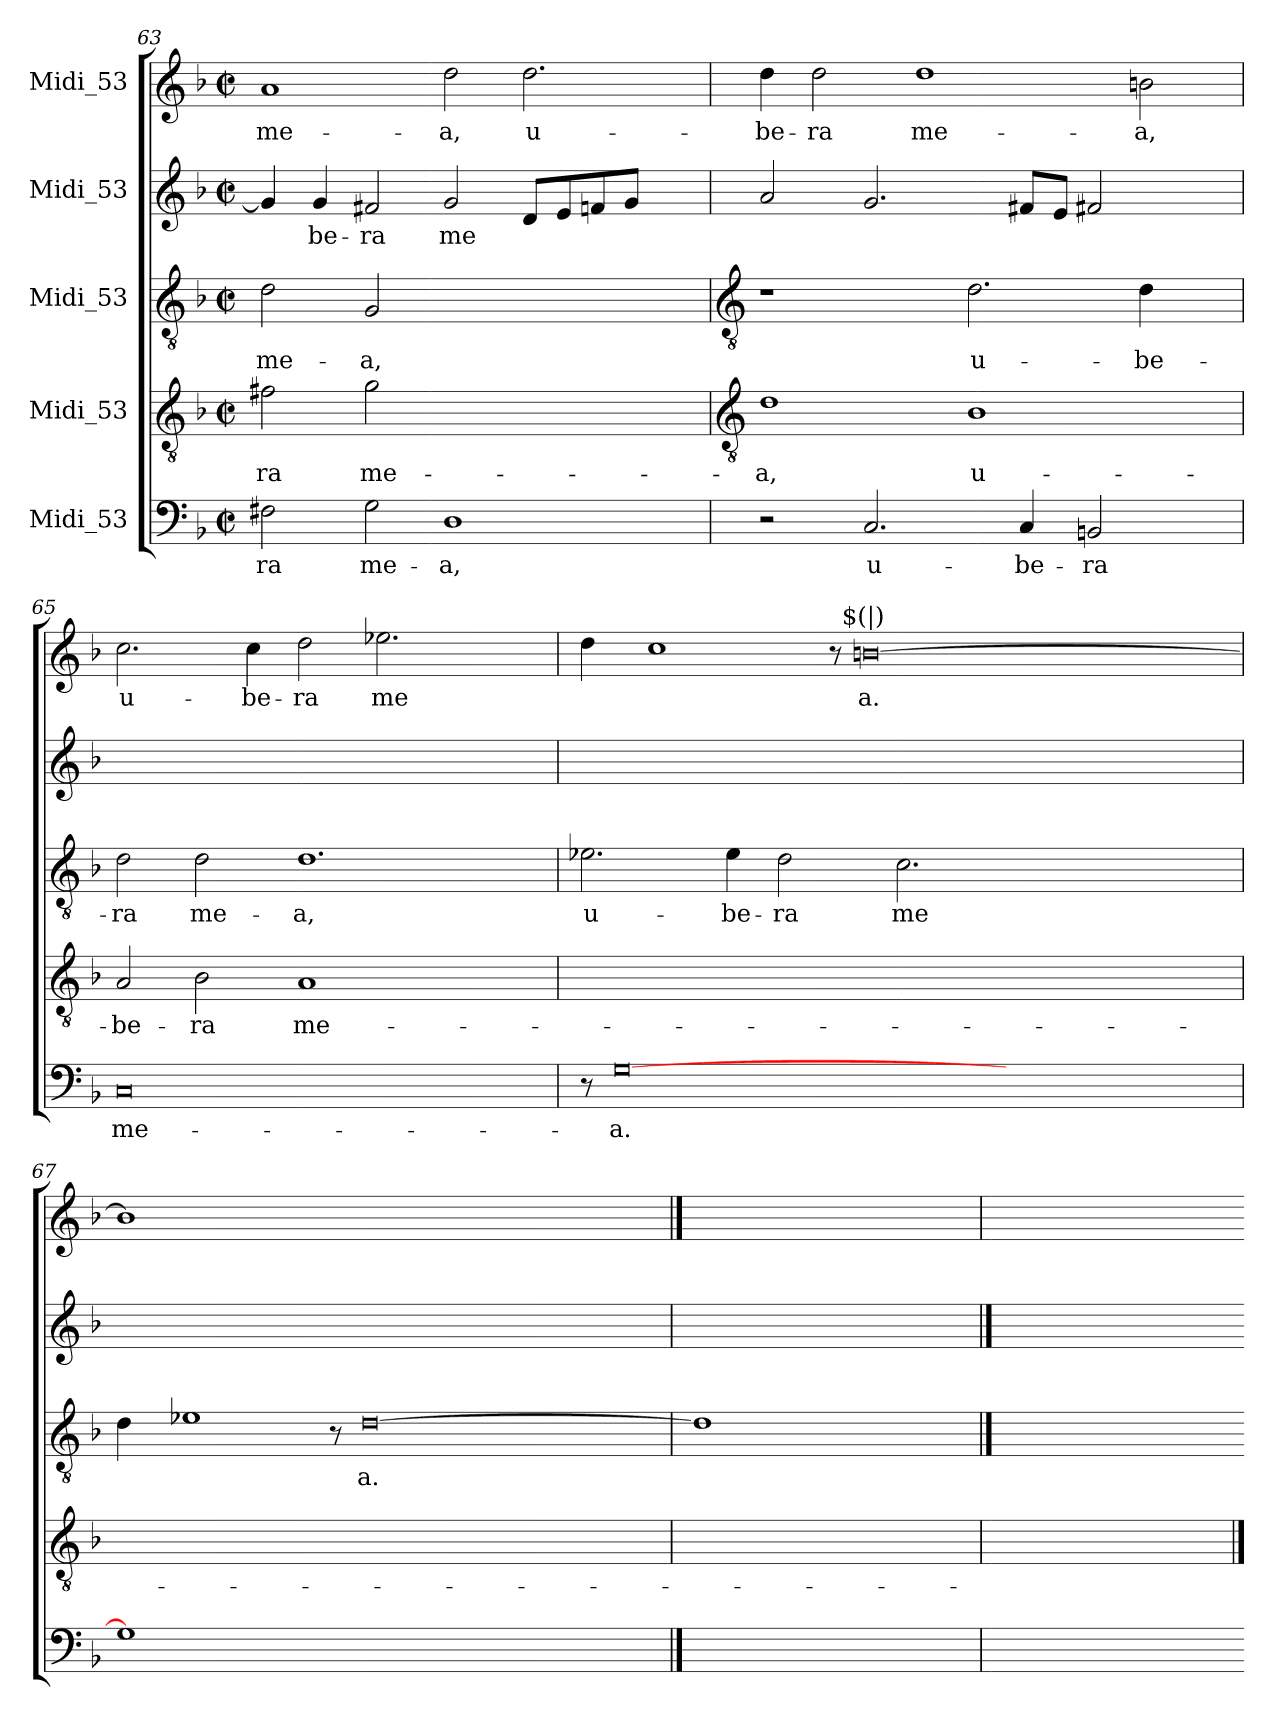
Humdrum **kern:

**kern	**text	**kern	**text	**kern	**text	**kern	**text	**kern	**text
*part5	*part5	*part4	*part4	*part3	*part3	*part2	*part2	*part1	*part1
*staff5	*staff5	*staff4	*staff4	*staff3	*staff3	*staff2	*staff2	*staff1	*staff1
*I"Midi_53	*	*I"Midi_53	*	*I"Midi_53	*	*I"Midi_53	*	*I"Midi_53	*
!!LO:LB:g=z
*clefF4	*	*clefGv2	*	*clefGv2	*	*clefG2	*	*clefG2	*
*k[b-]	*	*k[b-]	*	*k[b-]	*	*k[b-]	*	*k[b-]	*
*F:	*	*F:	*	*F:	*	*F:	*	*F:	*
*M4/2	*	*M4/2	*	*M4/2	*	*M4/2	*	*M4/2	*
*met(c|)	*	*met(c|)	*	*met(c|)	*	*met(c|)	*	*met(c|)	*
=63	=63	=63	=63	=63	=63	=63	=63	=63	=63
!	!LO:LY:b	!	!LO:LY:b	!	!LO:LY:b	!	!LO:LY:b	!	!LO:LY:b
2F#X	-ra	2f#X	-ra	2d	me-	4g]	--	1a	me-
!	!	!	!	!	!	!	!LO:LY:b	!	!
.	.	.	.	.	.	4g	be-	.	.
!	!LO:LY:b	!	!LO:LY:b	!	!LO:LY:b	!	!LO:LY:b	!	!
2G	me-	2g	me-	2G	-a,	2f#X	-ra	.	.
!	!LO:LY:b	!	!	!	!	!	!LO:LY:b	!	!LO:LY:b
1D	-a,	1ryy	.	1ryy	.	2g	me-	2dd	-a,
!	!	!	!	!	!	!	!	!	!LO:LY:b
.	.	.	.	.	.	8dL	.	2.dd	u-
.	.	.	.	.	.	8e	.	.	.
.	.	.	.	.	.	8fn	.	.	.
.	.	.	.	.	.	8gJ	.	.	.
4ryy	.	4ryy	.	4ryy	.	4ryy	.	.	.
!!LO:LB:g=z
=64	=64	=64	=64	=64	=64	=64	=64	=64	=64
*	*	*clefGv2	*	*clefGv2	*	*	*	*	*
!	!	!	!LO:LY:b	!	!	!	!	!	!LO:LY:b
2r	.	1d	-a,	1r	.	2a	.	4dd	-be-
!	!	!	!	!	!	!	!	!	!LO:LY:b
.	.	.	.	.	.	.	.	2dd	-ra
!	!LO:LY:b	!	!	!	!	!	!	!	!
2.C	u-	.	.	.	.	2.g	.	.	.
!	!	!	!	!	!	!	!	!	!LO:LY:b
.	.	.	.	.	.	.	.	1dd	me-
!	!	!	!LO:LY:b	!	!LO:LY:b	!	!	!	!
.	.	1B-	u-	2.d	u-	.	.	.	.
!	!LO:LY:b	!	!	!	!	!	!LO:LY:b	!	!
4C	-be-	.	.	.	.	8f#L	--	.	.
.	.	.	.	.	.	8eJ	.	.	.
!	!LO:LY:b	!	!	!	!	!	!	!	!
2BBn	-ra	.	.	.	.	2f#X	.	.	.
!	!	!	!	!	!LO:LY:b	!	!	!	!LO:LY:b
.	.	.	.	4d	-be-	.	.	2bn	-a,
4ryy	.	4ryy	.	4ryy	.	4ryy	.	.	.
=65	=65	=65	=65	=65	=65	=65	=65	=65	=65
!	!LO:LY:b	!	!LO:LY:b	!	!LO:LY:b	!	!LO:LY:b	!	!LO:LY:b
0C	me-	2A	-be-	2d	-ra	[0gyy	a.	2.cc	u-
!	!	!	!LO:LY:b	!	!LO:LY:b	!	!	!	!
.	.	2B-	-ra	2d	me-	.	.	.	.
!	!	!	!	!	!	!	!	!	!LO:LY:b
.	.	.	.	.	.	.	.	4cc	-be-
!	!	!	!LO:LY:b	!	!LO:LY:b	!	!	!	!LO:LY:b
.	.	1A	me-	1.d	-a,	.	.	2dd	-ra
!	!	!	!	!	!	!	!	!	!LO:LY:b
.	.	.	.	.	.	.	.	2.ee-X	me
2ryy	.	2ryy	.	.	.	2ryy	.	.	.
.	.	.	.	.	.	.	.	4ryy	.
=66	=66	=66	=66	=66	=66	=66	=66	=66	=66
!	!	!	!LO:LY:b	!	!LO:LY:b	!	!	!	!
8r	.	[0Gyy	-a.	2.e-X	u-	0gyy_	.	4dd	.
!	!LO:LY:b	!	!	!	!	!	!	!	!
[0G	-a.	.	.	.	.	.	.	.	.
.	.	.	.	.	.	.	.	1cc	.
!	!	!	!	!	!LO:LY:b	!	!	!	!
.	.	.	.	4e-	-be-	.	.	.	.
!	!	!	!	!	!LO:LY:b	!	!	!	!
.	.	.	.	2d	-ra	.	.	.	.
.	.	.	.	.	.	.	.	8r	.
!	!	!	!	!	!	!	!	!LO:TX:a:cj:t=$(|)	!
!	!	!	!	!	!	!	!	!	!LO:LY:b
.	.	.	.	.	.	.	.	[0bn	a.
!	!	!	!	!	!LO:LY:b	!	!	!	!
.	.	.	.	2.c	me	.	.	.	.
.	.	1ryy	.	.	.	1ryy	.	.	.
1ryy	.	.	.	.	.	.	.	.	.
.	.	.	.	1ryy	.	.	.	.	.
.	.	4.ryy	.	.	.	4.ryy	.	.	.
4ryy	.	.	.	.	.	.	.	.	.
.	.	.	.	8ryy	.	.	.	.	.
=67	=67	=67	=67	=67	=67	=67	=67	=67	=67
!	!	!	!	!	!LO:LY:b	!	!	!	!
1G]	.	0Gyy_	.	4d	-	8gyy_	.	1b]	.
.	.	.	.	.	.	0gyy_	.	.	.
.	.	.	.	1e-X	.	.	.	.	.
0ryy	.	.	.	.	.	.	.	0ryy	.
.	.	.	.	8r	.	.	.	.	.
!	!	!	!	!	!LO:LY:b	!	!	!	!
.	.	.	.	[0d	a.	.	.	.	.
.	.	1ryy	.	.	.	.	.	.	.
.	.	.	.	.	.	1ryy	.	.	.
4.ryy	.	4.ryy	.	.	.	.	.	4.ryy	.
.	.	.	.	.	.	4ryy	.	.	.
==	==	=	==	=	==	=	==	==	==
0ryy	.	8Gyy_	.	1d]	.	1gyy]	.	0ryy	.
.	.	0Gyy_	.	.	.	.	.	.	.
.	.	.	.	1ryy	.	1ryy	.	.	.
8ryy	.	.	.	8ryy	.	8ryy	.	8ryy	.
=	=	=	=	==	=	==	=	=	=
0ryy	.	1Gyy]	.	0ryy	.	0ryy	.	0ryy	.
.	.	1ryy	.	.	.	.	.	.	.
=	=	==	=	=	=	=	=	=	=
*-	*-	*-	*-	*-	*-	*-	*-	*-	*-
